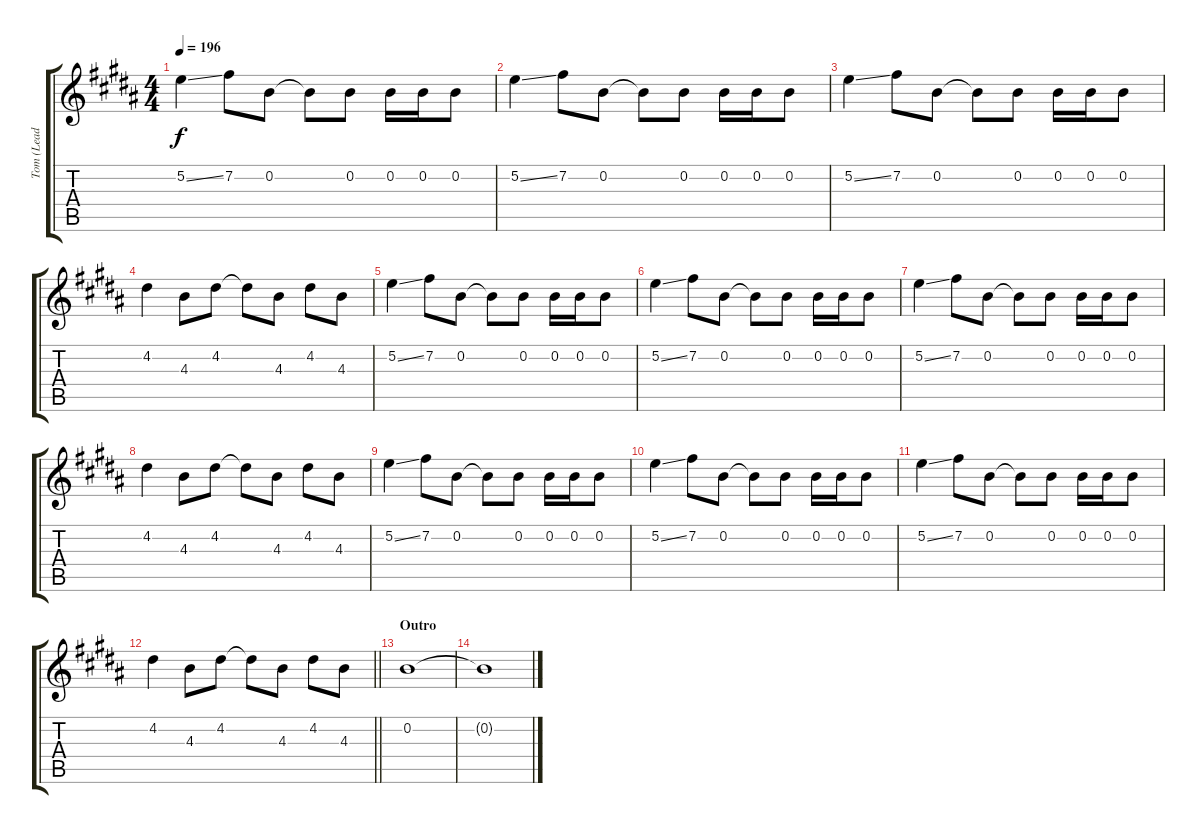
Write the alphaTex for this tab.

\track ("Tom (Lead Guitar)" "Tom (Lead ") {instrument overdrivenguitar}
\staff {score tabs}
\tuning (E4 B3 G3 D3 A2 E2) {hide}
\ts (4 4)
\tempo 196
\clef g2
\ks b
5.2{ss}.4{dy f} 7.2.8 0.2.8 0.2{t}.8 0.2.8 0.2.16 0.2.16 0.2.8 |
5.2{ss}.4 7.2.8 0.2.8 0.2{t}.8 0.2.8 0.2.16 0.2.16 0.2.8 |
5.2{ss}.4 7.2.8 0.2.8 0.2{t}.8 0.2.8 0.2.16 0.2.16 0.2.8 |
4.2.4 4.3.8 4.2.8 4.2{t}.8 4.3.8 4.2.8 4.3.8 |
5.2{ss}.4 7.2.8 0.2.8 0.2{t}.8 0.2.8 0.2.16 0.2.16 0.2.8 |
5.2{ss}.4 7.2.8 0.2.8 0.2{t}.8 0.2.8 0.2.16 0.2.16 0.2.8 |
5.2{ss}.4 7.2.8 0.2.8 0.2{t}.8 0.2.8 0.2.16 0.2.16 0.2.8 |
4.2.4 4.3.8 4.2.8 4.2{t}.8 4.3.8 4.2.8 4.3.8 |
5.2{ss}.4 7.2.8 0.2.8 0.2{t}.8 0.2.8 0.2.16 0.2.16 0.2.8 |
5.2{ss}.4 7.2.8 0.2.8 0.2{t}.8 0.2.8 0.2.16 0.2.16 0.2.8 |
5.2{ss}.4 7.2.8 0.2.8 0.2{t}.8 0.2.8 0.2.16 0.2.16 0.2.8 |
\barLineRight lightlight
4.2.4 4.3.8 4.2.8 4.2{t}.8 4.3.8 4.2.8 4.3.8 |
\section ("" "Outro")
0.2.1 |
0.2{t}.1
